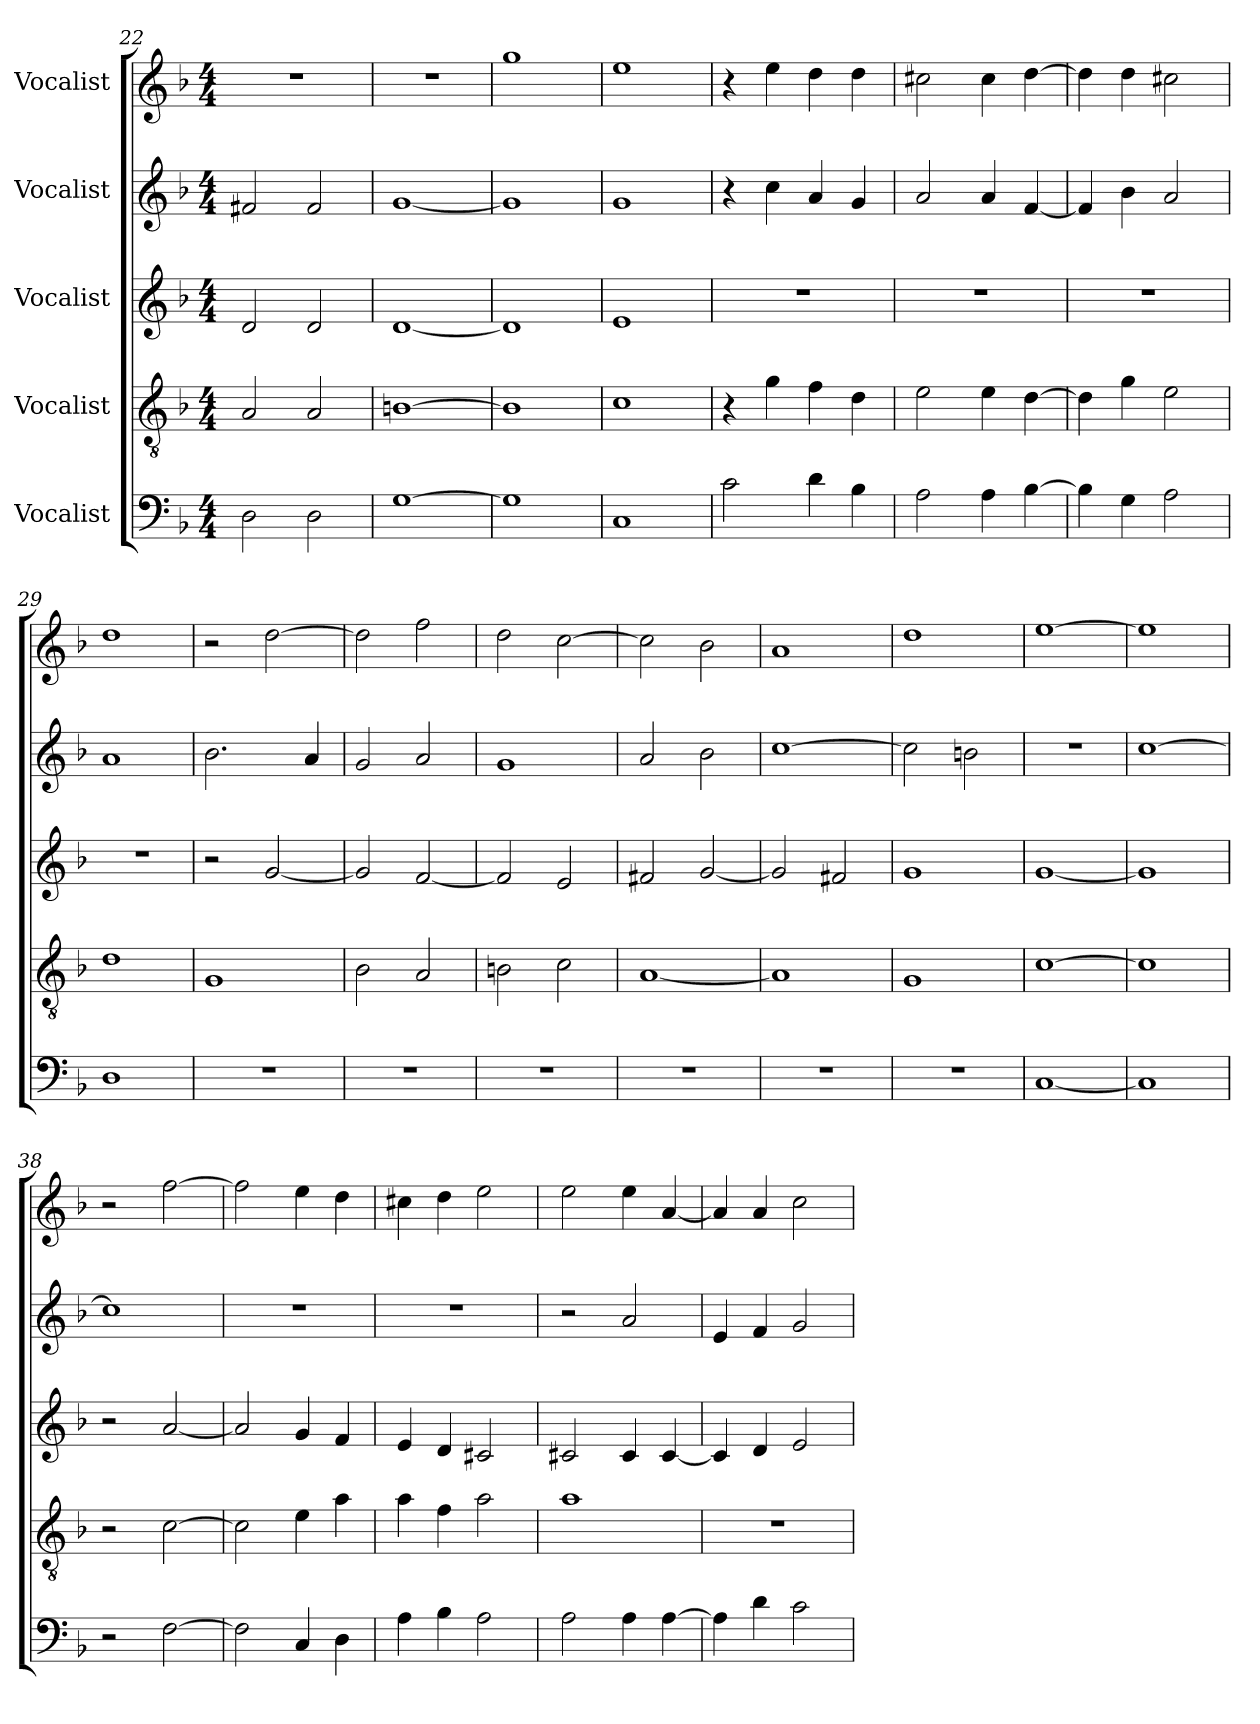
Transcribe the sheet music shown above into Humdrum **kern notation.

**kern	**kern	**kern	**kern	**kern
*part5	*part4	*part3	*part2	*part1
*staff5	*staff4	*staff3	*staff2	*staff1
*I"Vocalist	*I"Vocalist	*I"Vocalist	*I"Vocalist	*I"Vocalist
*clefF4	*clefGv2	*clefG2	*clefG2	*clefG2
*k[b-]	*k[b-]	*k[b-]	*k[b-]	*k[b-]
*M4/4	*M4/4	*M4/4	*M4/4	*M4/4
=22	=22	=22	=22	=22
2D\	2A/	2d/	2f#X/	1r
2D\	2A/	2d/	2f#/	.
=23	=23	=23	=23	=23
[1G	[1Bn	[1d	[1g	1r
=24	=24	=24	=24	=24
1G]	1Bn]	1d]	1g]	1gg
=25	=25	=25	=25	=25
1C	1c	1e	1g	1ee
=26	=26	=26	=26	=26
2c\	4r	1r	4r	4r
.	4g\	.	4cc\	4ee\
4d\	4f\	.	4a/	4dd\
4B-\	4d\	.	4g/	4dd\
=27	=27	=27	=27	=27
2A\	2e\	1r	2a/	2cc#X\
4A\	4e\	.	4a/	4cc#\
[4B-\	[4d\	.	[4f/	[4dd\
=28	=28	=28	=28	=28
4B-\]	4d\]	1r	4f/]	4dd\]
4G\	4g\	.	4b-\	4dd\
2A\	2e\	.	2a/	2cc#X\
=29	=29	=29	=29	=29
1D	1d	1r	1a	1dd
=30	=30	=30	=30	=30
1r	1G	2r	2.b-\	2r
.	.	[2g/	.	[2dd\
.	.	.	4a/	.
=31	=31	=31	=31	=31
1r	2B-\	2g/]	2g/	2dd\]
.	2A/	[2f/	2a/	2ff\
=32	=32	=32	=32	=32
1r	2Bn\	2f/]	1g	2dd\
.	2c\	2e/	.	[2cc\
=33	=33	=33	=33	=33
1r	[1A	2f#X/	2a/	2cc\]
.	.	[2g/	2b-\	2b-\
=34	=34	=34	=34	=34
1r	1A]	2g/]	[1cc	1a
.	.	2f#X/	.	.
=35	=35	=35	=35	=35
1r	1G	1g	2cc\]	1dd
.	.	.	2bn\	.
=36	=36	=36	=36	=36
[1C	[1c	[1g	1r	[1ee
=37	=37	=37	=37	=37
1C]	1c]	1g]	[1cc	1ee]
=38	=38	=38	=38	=38
2r	2r	2r	1cc]	2r
[2F\	[2c\	[2a/	.	[2ff\
=39	=39	=39	=39	=39
2F\]	2c\]	2a/]	1r	2ff\]
4C/	4e\	4g/	.	4ee\
4D\	4a\	4f/	.	4dd\
=40	=40	=40	=40	=40
4A\	4a\	4e/	1r	4cc#X\
4B-\	4f\	4d/	.	4dd\
2A\	2a\	2c#X/	.	2ee\
=41	=41	=41	=41	=41
2A\	1a	2c#X/	2r	2ee\
4A\	.	4c#/	2a/	4ee\
[4A\	.	[4c#/	.	[4a/
=42	=42	=42	=42	=42
4A\]	1r	4c#/]	4e/	4a/]
4d\	.	4d/	4f/	4a/
2c\	.	2e/	2g/	2cc\
=	=	=	=	=
*-	*-	*-	*-	*-
